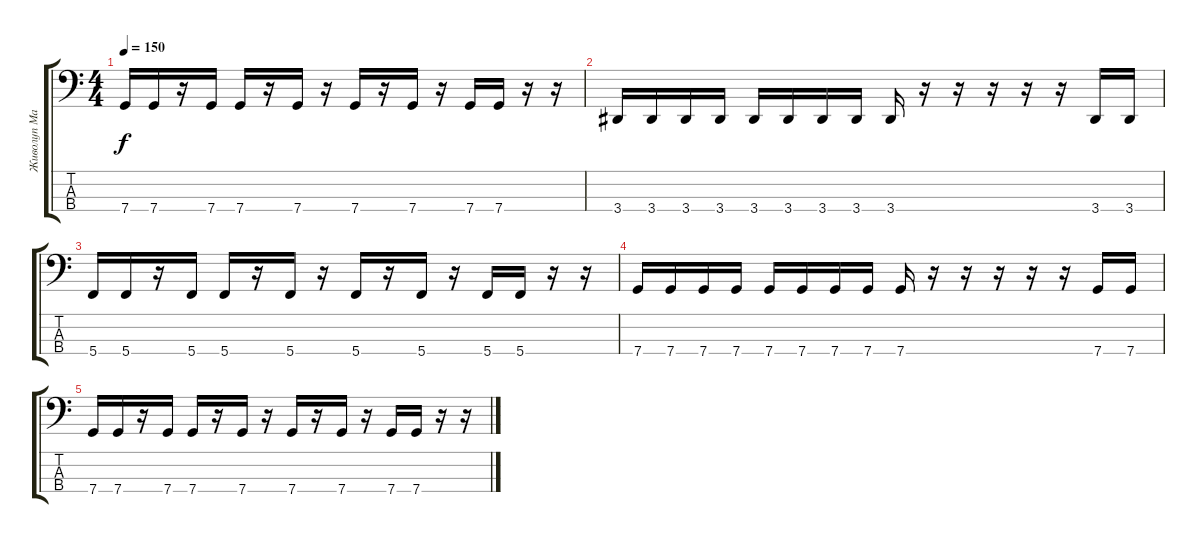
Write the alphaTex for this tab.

\track ("Живолуп Максим" "Живолуп Ма") {instrument electricbassfinger}
\staff {score tabs}
\tuning (F2 C2 G1 C1) {hide}
\ts (4 4)
\tempo 150
\clef f4
\ks c
7.4.16{dy f} 7.4.16 r.16 7.4.16 7.4.16 r.16 7.4.16 r.16 7.4.16 r.16 7.4.16 r.16 7.4.16 7.4.16 r.16 r.16 |
3.4.16 3.4.16 3.4.16 3.4.16 3.4.16 3.4.16 3.4.16 3.4.16 3.4.16 r.16 r.16 r.16 r.16 r.16 3.4.16 3.4.16 |
5.4.16 5.4.16 r.16 5.4.16 5.4.16 r.16 5.4.16 r.16 5.4.16 r.16 5.4.16 r.16 5.4.16 5.4.16 r.16 r.16 |
7.4.16 7.4.16 7.4.16 7.4.16 7.4.16 7.4.16 7.4.16 7.4.16 7.4.16 r.16 r.16 r.16 r.16 r.16 7.4.16 7.4.16 |
7.4.16 7.4.16 r.16 7.4.16 7.4.16 r.16 7.4.16 r.16 7.4.16 r.16 7.4.16 r.16 7.4.16 7.4.16 r.16 r.16
